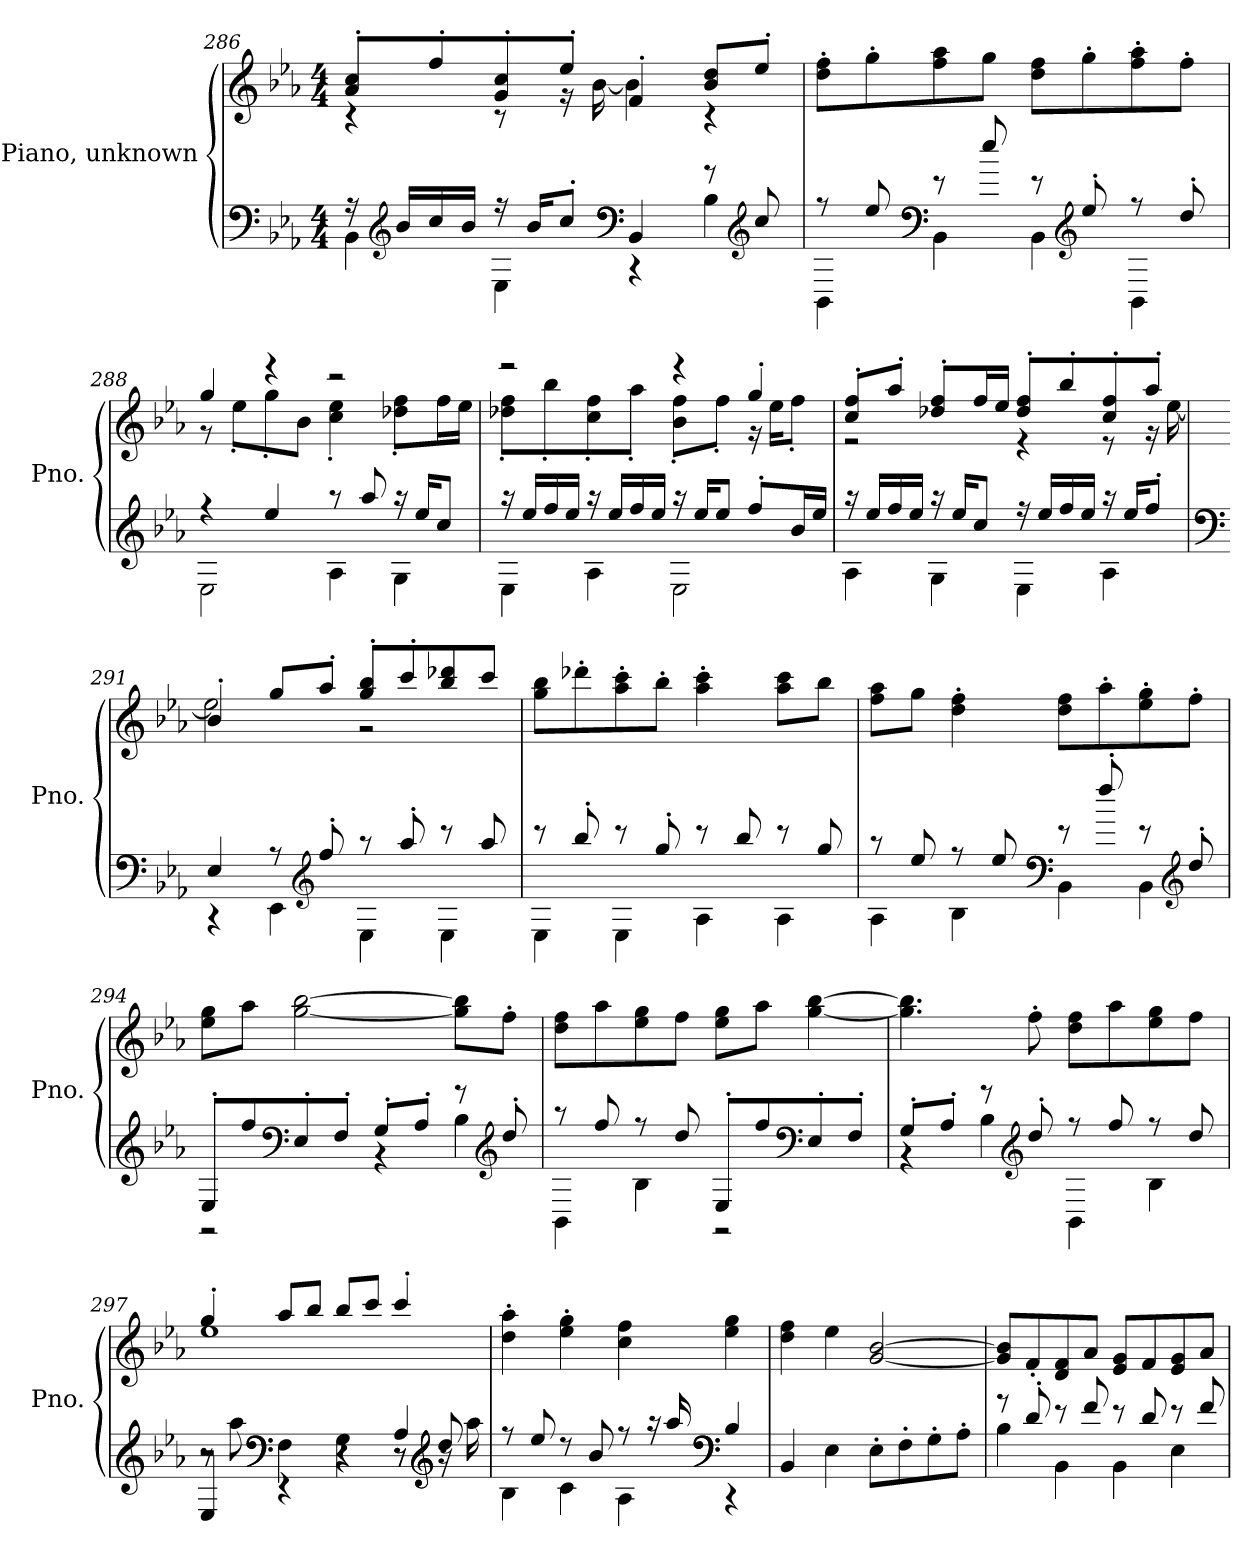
**kern	**kern
*part1	*part1
*staff2	*staff1
*I"Piano, unknown	*
*I'Pno.	*
!!LO:LB:g=z
*clefF4	*clefG2
*k[b-e-a-]	*k[b-e-a-]
*M4/4	*M4/4
=286	=286
*^	*^
16r	4BB-\	8a-/' 8cc/'L	4r
*clefG2	*	*	*
16b-/LL	.	.	.
16cc/	.	8ff'/	.
16b-/JJ	.	.	.
16r	4E-\	8g/' 8cc/'	8r
16b-/KL	.	.	.
8cc'/J	.	8ee-'/J	16r
.	.	.	[16b-\
*clefF4	*	*	*
4BB-/	4r	4f'/	4b-\]
8r	4B-\	8b-/ 8dd/L	4r
*clefG2	*	*	*
8cc/	.	8ee-'/J	.
*	*	*v	*v
=287	=287	=287
8r	4BB-\	8dd\' 8ff\'L
8ee-/	.	8gg'\
*clefF4	*	*
8r	4BB-\	8ff\ 8aa-\
8ee-/	.	8gg\J
8r	4BB-\	8dd\ 8ff\L
*clefG2	*	*
8ee-'/	.	8gg'\
8r	4BB-\	8ff\' 8aa-\'
8dd'/	.	8ff'\J
=288	=288	=288
*	*	*^
4r	2E-\	4gg/	8r
.	.	.	8ee-'\L
4ee-/	.	4r	8gg'\
.	.	.	8b-\J
8r	4A-\	2r	4cc\' 4ee-\'
8aa-/	.	.	.
16r	4G\	.	8dd-X\' 8ff\'L
16ee-/KL	.	.	.
8cc/J	.	.	16ff\L
.	.	.	16ee-\JJ
!!LO:LB:g=z	!!
=289	=289	=289	=289
16r	4E-\	2r	8dd-X\' 8ff\'L
16ee-/LL	.	.	.
16ff/	.	.	8bb-'\
16ee-/JJ	.	.	.
16r	4A-\	.	8cc\' 8ff\'
16ee-/LL	.	.	.
16ff/	.	.	8aa-'\J
16ee-/JJ	.	.	.
16r	2E-\	4r	8b-\' 8ff\'L
16ee-/KL	.	.	.
8ee-/J	.	.	8ff'\J
8ff'/L	.	4gg'/	16r
.	.	.	16ee-\KL
16b-/L	.	.	8ff'\J
16ee-/JJ	.	.	.
=290	=290	=290	=290
16r	4A-\	8cc/' 8ff/'L	2r
16ee-/LL	.	.	.
16ff/	.	8aa-'/J	.
16ee-/JJ	.	.	.
16r	4G\	8dd-X/' 8ff/'L	.
16ee-/KL	.	.	.
8cc/J	.	16ff/L	.
.	.	16ee-/JJ	.
16r	4E-\	8dd-/' 8ff/'L	4r
16ee-/LL	.	.	.
16ff/	.	8bb-'/	.
16ee-/JJ	.	.	.
16r	4A-\	8cc/' 8ff/'	8r
16ee-/KL	.	.	.
8ff'/J	.	8aa-'/J	16r
.	.	.	[16ee-\
=291	=291	=291	=291
*clefF4	*	*	*
4E-/	4r	4b-'/	2ee-\]
8r	4EE-\	8gg/L	.
*clefG2	*	*	*
8ff'/	.	8aa-'/J	.
8r	4E-\	8gg/' 8bb-/'L	2r
8aa-'/	.	8ccc'/	.
8r	4E-\	8bb-/ 8ddd-X/	.
8aa-/	.	8ccc/J	.
*	*	*v	*v
!!LO:PB:g=z
=292	=292	=292
8r	4E-\	8gg\ 8bb-\L
8bb-'/	.	8ddd-X'\
8r	4E-\	8aa-\' 8ccc\'
8gg'/	.	8bb-'\J
8r	4A-\	4aa-\' 4ccc\'
8bb-/	.	.
8r	4A-\	8aa-\ 8ccc\L
8gg/	.	8bb-\J
=293	=293	=293
8r	4A-\	8ff\ 8aa-\L
8ee-/	.	8gg\J
8r	4B-\	4dd\' 4ff\'
8ee-/	.	.
*clefF4	*	*
8r	4BB-\	8dd\ 8ff\L
8ff'/	.	8aa-'\
8r	4BB-\	8ee-\' 8gg\'
*clefG2	*	*
8dd'/	.	8ff'\J
=294	=294	=294
8E-'/L	2r	8ee-\ 8gg\L
8ff/	.	8aa-\J
*clefF4	*	*
8E-'/	.	[2gg\ [2bb-\
8F'/J	.	.
8G'/L	4r	.
8A-'/J	.	.
8r	4B-\	8gg\] 8bb-\]L
*clefG2	*	*
8dd'/	.	8ff'\J
!!LO:LB:g=z
=295	=295	=295
8r	4BB-\	8dd\ 8ff\L
8ff/	.	8aa-\
8r	4B-\	8ee-\ 8gg\
8dd/	.	8ff\J
8E-'/L	2r	8ee-\ 8gg\L
8ff/	.	8aa-\J
*clefF4	*	*
8E-'/	.	[4gg\ [4bb-\
8F'/J	.	.
=296	=296	=296
8G'/L	4r	4.gg\] 4.bb-\]
8A-'/J	.	.
8r	4B-\	.
*clefG2	*	*
8dd'/	.	8ff'\
8r	4BB-\	8dd\ 8ff\L
8ff/	.	8aa-\
8r	4B-\	8ee-\ 8gg\
8dd/	.	8ff\J
=297	=297	=297
*	*^	*^
2r	8r	4E-/	4gg'/	1ee-
.	8aa-\	.	.	.
*clefF4	*	*	*	*
.	4F\	4r	8aa-/L	.
.	.	.	8bb-/J	.
4r	4G\	4r	8bb-/L	.
.	.	.	8ccc/J	.
8r	8r	4A-/	4ccc'/	.
*clefG2	*	*	*	*
8dd/	16r	.	.	.
.	16aa-\	.	.	.
*	*v	*v	*	*
*	*	*v	*v
!!LO:LB:g=z
=298	=298	=298
8r	4B-\	4dd\' 4aa-\'
8ee-/	.	.
8r	4c\	4ee-\' 4gg\'
8b-/	.	.
8r	4A-\	4cc\ 4ff\
16r	.	.
16aa-/	.	.
*clefF4	*	*
4B-/	4r	4ee-\ 4gg\
*v	*v	*
=299	=299
4BB-/	4dd\ 4ff\
4E-\	4ee-\
8E-'\L	[2g/ [2b-/
8F'\	.
8G'\	.
8A-'\J	.
=300	=300
*^	*
8r	4B-\	8g/] 8b-/]L
8d'/	.	8f'/
8r	4BB-\	8d/ 8f/
8f/	.	8a-/J
8r	4BB-\	8e-/ 8g/L
8d/	.	8f/
8r	4E-\	8e-/ 8g/
8f/	.	8a-/J
*v	*v	*
=	=
*-	*-
